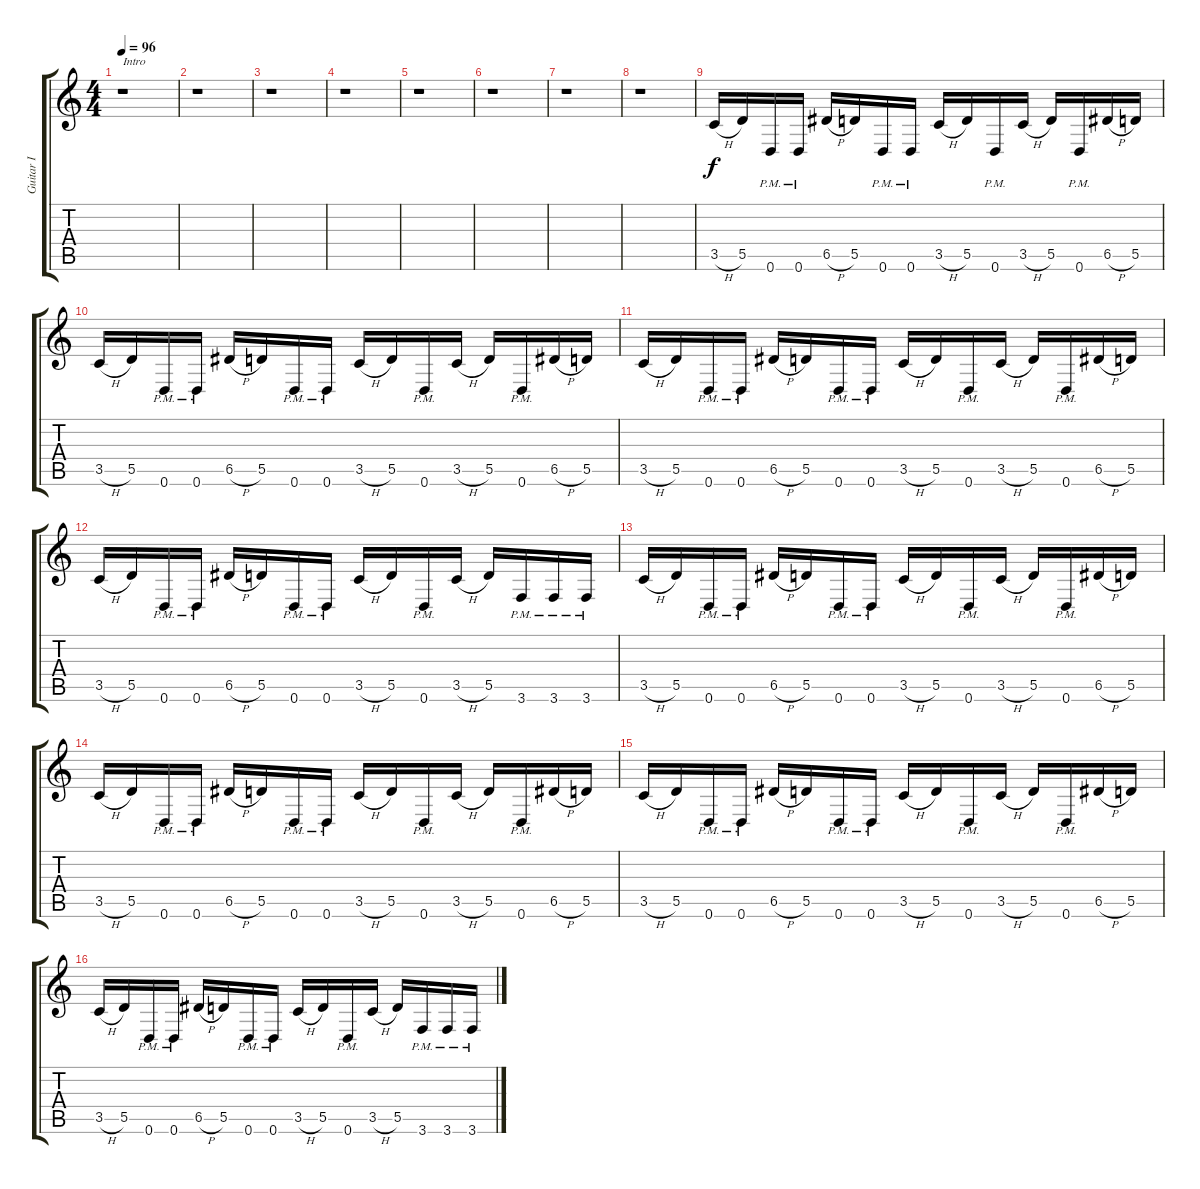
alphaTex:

\track ("Guitar I" "Guitar I") {instrument distortionguitar}
\staff {score tabs}
\tuning (E4 B3 G3 D3 A2 D2) {hide}
\ts (4 4)
\tempo 96
\clef g2
\ks c
r.1{txt "Intro" dy f instrument distortionguitar} |
r.1 |
r.1 |
r.1 |
r.1 |
r.1 |
r.1 |
r.1 |
3.5{h}.16 5.5.16 0.6{pm}.16 0.6{pm}.16 6.5{h}.16 5.5.16 0.6{pm}.16 0.6{pm}.16 3.5{h}.16 5.5.16 0.6{pm}.16 3.5{h}.16 5.5.16 0.6{pm}.16 6.5{h}.16 5.5.16 |
3.5{h}.16 5.5.16 0.6{pm}.16 0.6{pm}.16 6.5{h}.16 5.5.16 0.6{pm}.16 0.6{pm}.16 3.5{h}.16 5.5.16 0.6{pm}.16 3.5{h}.16 5.5.16 0.6{pm}.16 6.5{h}.16 5.5.16 |
3.5{h}.16 5.5.16 0.6{pm}.16 0.6{pm}.16 6.5{h}.16 5.5.16 0.6{pm}.16 0.6{pm}.16 3.5{h}.16 5.5.16 0.6{pm}.16 3.5{h}.16 5.5.16 0.6{pm}.16 6.5{h}.16 5.5.16 |
3.5{h}.16 5.5.16 0.6{pm}.16 0.6{pm}.16 6.5{h}.16 5.5.16 0.6{pm}.16 0.6{pm}.16 3.5{h}.16 5.5.16 0.6{pm}.16 3.5{h}.16 5.5.16 3.6{pm}.16 3.6{pm}.16 3.6{pm}.16 |
3.5{h}.16 5.5.16 0.6{pm}.16 0.6{pm}.16 6.5{h}.16 5.5.16 0.6{pm}.16 0.6{pm}.16 3.5{h}.16 5.5.16 0.6{pm}.16 3.5{h}.16 5.5.16 0.6{pm}.16 6.5{h}.16 5.5.16 |
3.5{h}.16 5.5.16 0.6{pm}.16 0.6{pm}.16 6.5{h}.16 5.5.16 0.6{pm}.16 0.6{pm}.16 3.5{h}.16 5.5.16 0.6{pm}.16 3.5{h}.16 5.5.16 0.6{pm}.16 6.5{h}.16 5.5.16 |
3.5{h}.16 5.5.16 0.6{pm}.16 0.6{pm}.16 6.5{h}.16 5.5.16 0.6{pm}.16 0.6{pm}.16 3.5{h}.16 5.5.16 0.6{pm}.16 3.5{h}.16 5.5.16 0.6{pm}.16 6.5{h}.16 5.5.16 |
3.5{h}.16 5.5.16 0.6{pm}.16 0.6{pm}.16 6.5{h}.16 5.5.16 0.6{pm}.16 0.6{pm}.16 3.5{h}.16 5.5.16 0.6{pm}.16 3.5{h}.16 5.5.16 3.6{pm}.16 3.6{pm}.16 3.6{pm}.16
